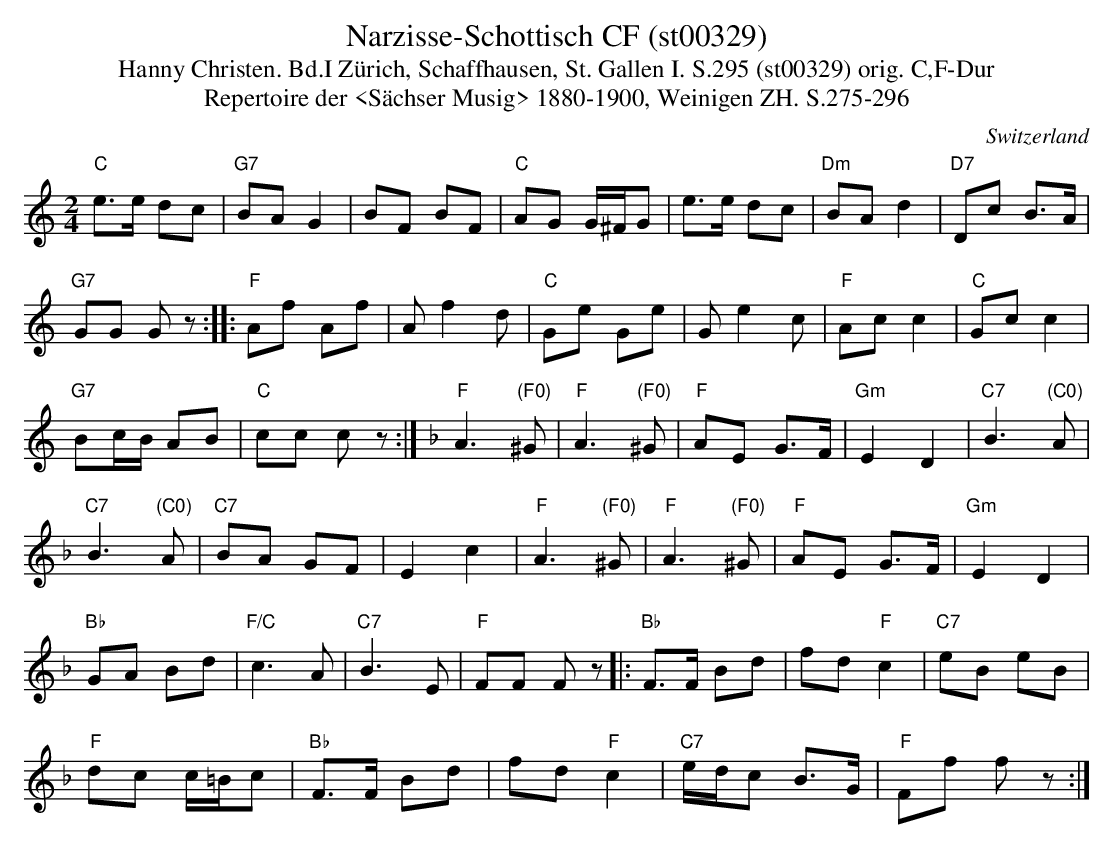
X:1
T: Narzisse-Schottisch CF (st00329)
T:Hanny Christen. Bd.I Zürich, Schaffhausen, St. Gallen I. S.295 (st00329) orig. C,F-Dur
T: Repertoire der <S\"achser Musig> 1880-1900, Weinigen ZH. S.275-296
M:2/4
L:1/8
O:Switzerland
K:C major
"C"e>e dc | "G7"BAG2 | BF BF | "C"AG G/^F/G | e>e dc | "Dm"BAd2 | "D7"Dc B>A |
"G7"GG Gz :: "F"Af Af | Af2d | "C"Ge Ge | Ge2c | "F"Acc2 | "C"Gcc2 |
"G7"Bc/B/ AB | "C"cc cz :| [K:F] "F"A3"(F0)"^G | "F"A3"(F0)"^G | "F"AE G>F | "Gm"E2 D2 | "C7"B3"(C0)"A |
"C7"B3"(C0)"A | "C7"BA GF | E2c2 | "F"A3"(F0)"^G | "F"A3"(F0)"^G | "F"AE G>F | "Gm"E2D2 |
"Bb"GA Bd | "F/C"c3A | "C7"B3E | "F"FF Fz |: "Bb"F>F Bd | fd"F"c2 | "C7"eB eB |
"F"dc c/=B/c | "Bb"F>F Bd | fd"F"c2 | "C7"e/d/c B>G | "F"Ff fz :|
